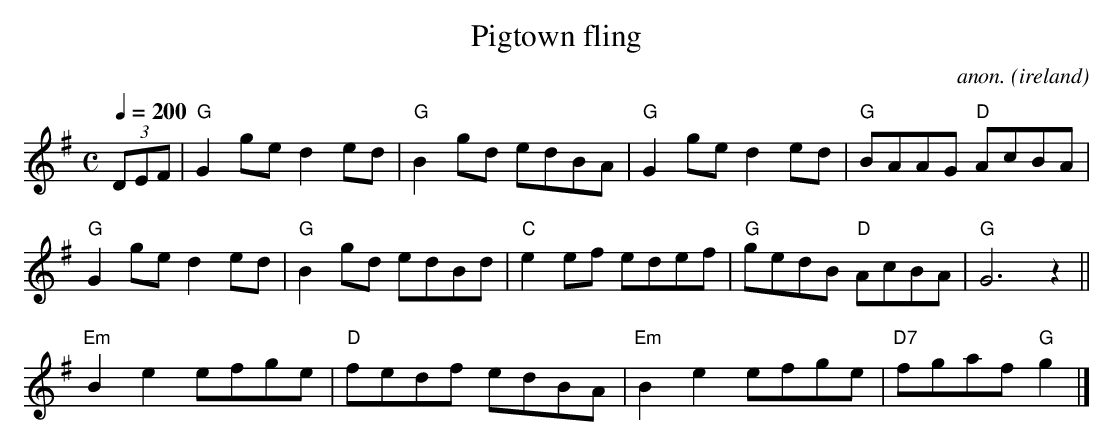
X:1
T:Pigtown fling
O:ireland
C:anon.
M:C
L:1/8
Q:1/4=200
K:G
(3DEF|"G"G2ge d2ed|"G"B2gd edBA|"G"G2ge d2ed|"G"BAAG "D"AcBA|
"G"G2ge d2ed|"G"B2gd edBd|"C"e2ef edef|"G"gedB "D"AcBA|"G"G6 z2||
"Em"B2e2 efge|"D"fedf edBA|"Em"B2e2 efge|"D7"fgaf "G"g2|]
